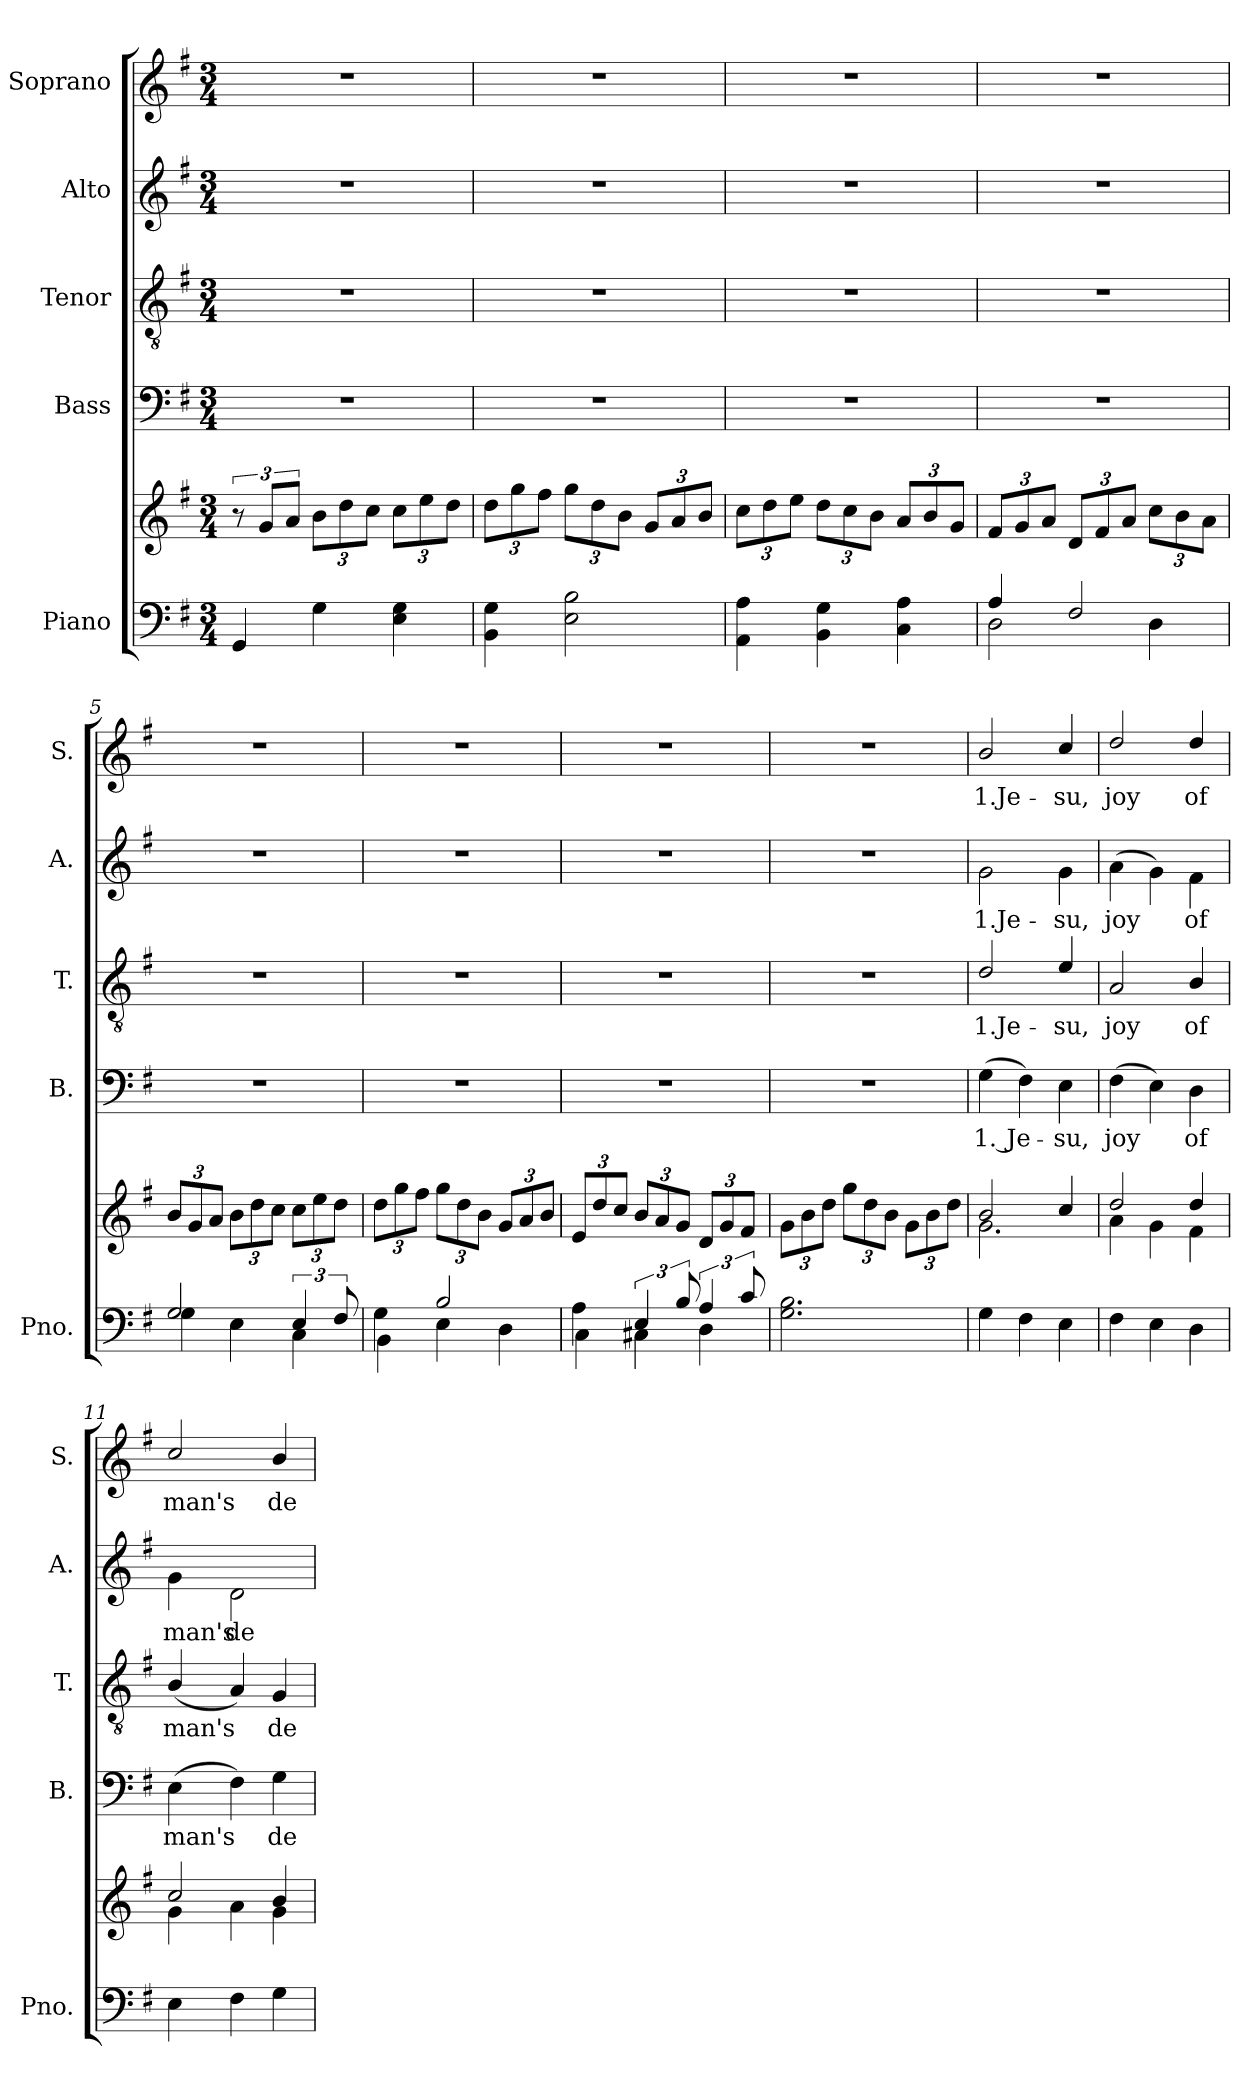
**kern	**kern	**kern	**text	**kern	**text	**kern	**text	**kern	**text
*part5	*part5	*part4	*part4	*part3	*part3	*part2	*part2	*part1	*part1
*staff6	*staff5	*staff4	*staff4	*staff3	*staff3	*staff2	*staff2	*staff1	*staff1
*I"Piano	*	*I"Bass	*	*I"Tenor	*	*I"Alto	*	*I"Soprano	*
*I'Pno.	*	*I'B.	*	*I'T.	*	*I'A.	*	*I'S.	*
*clefF4	*clefG2	*clefF4	*	*clefGv2	*	*clefG2	*	*clefG2	*
*k[f#]	*k[f#]	*k[f#]	*	*k[f#]	*	*k[f#]	*	*k[f#]	*
*G:	*G:	*G:	*	*G:	*	*G:	*	*G:	*
*M3/4	*M3/4	*M3/4	*	*M3/4	*	*M3/4	*	*M3/4	*
*MM70	*MM70	*MM70	*	*MM70	*	*MM70	*	*MM70	*
=1	=1	=1	=1	=1	=1	=1	=1	=1	=1
4GG/	12r	2.r	.	2.r	.	2.r	.	2.r	.
.	12g/L	.	.	.	.	.	.	.	.
.	12a/J	.	.	.	.	.	.	.	.
*	*Xbrackettup	*	*	*	*	*	*	*	*
4G\	12b\L	.	.	.	.	.	.	.	.
.	12dd\	.	.	.	.	.	.	.	.
.	12cc\J	.	.	.	.	.	.	.	.
4E\ 4G\	12cc\L	.	.	.	.	.	.	.	.
.	12ee\	.	.	.	.	.	.	.	.
.	12dd\J	.	.	.	.	.	.	.	.
=2	=2	=2	=2	=2	=2	=2	=2	=2	=2
4BB\ 4G\	12dd\L	2.r	.	2.r	.	2.r	.	2.r	.
.	12gg\	.	.	.	.	.	.	.	.
.	12ff#\J	.	.	.	.	.	.	.	.
2E\ 2B\	12gg\L	.	.	.	.	.	.	.	.
.	12dd\	.	.	.	.	.	.	.	.
.	12b\J	.	.	.	.	.	.	.	.
.	12g/L	.	.	.	.	.	.	.	.
.	12a/	.	.	.	.	.	.	.	.
.	12b/J	.	.	.	.	.	.	.	.
=3	=3	=3	=3	=3	=3	=3	=3	=3	=3
4AA\ 4A\	12cc\L	2.r	.	2.r	.	2.r	.	2.r	.
.	12dd\	.	.	.	.	.	.	.	.
.	12ee\J	.	.	.	.	.	.	.	.
4BB\ 4G\	12dd\L	.	.	.	.	.	.	.	.
.	12cc\	.	.	.	.	.	.	.	.
.	12b\J	.	.	.	.	.	.	.	.
4C\ 4A\	12a/L	.	.	.	.	.	.	.	.
.	12b/	.	.	.	.	.	.	.	.
.	12g/J	.	.	.	.	.	.	.	.
=4	=4	=4	=4	=4	=4	=4	=4	=4	=4
*^	*	*	*	*	*	*	*	*	*
4A/	2D\	12f#/L	2.r	.	2.r	.	2.r	.	2.r	.
.	.	12g/	.	.	.	.	.	.	.	.
.	.	12a/J	.	.	.	.	.	.	.	.
2F#/	.	12d/L	.	.	.	.	.	.	.	.
.	.	12f#/	.	.	.	.	.	.	.	.
.	.	12a/J	.	.	.	.	.	.	.	.
.	4D\	12cc\L	.	.	.	.	.	.	.	.
.	.	12b\	.	.	.	.	.	.	.	.
.	.	12a\J	.	.	.	.	.	.	.	.
=5	=5	=5	=5	=5	=5	=5	=5	=5	=5	=5
2G/	4G\	12b/L	2.r	.	2.r	.	2.r	.	2.r	.
.	.	12g/	.	.	.	.	.	.	.	.
.	.	12a/J	.	.	.	.	.	.	.	.
.	4E\	12b\L	.	.	.	.	.	.	.	.
.	.	12dd\	.	.	.	.	.	.	.	.
.	.	12cc\J	.	.	.	.	.	.	.	.
6E/	4C\	12cc\L	.	.	.	.	.	.	.	.
.	.	12ee\	.	.	.	.	.	.	.	.
12F#/	.	12dd\J	.	.	.	.	.	.	.	.
!!LO:LB:g=z
=6	=6	=6	=6	=6	=6	=6	=6	=6	=6	=6
4G\	4BB\	12dd\L	2.r	.	2.r	.	2.r	.	2.r	.
.	.	12gg\	.	.	.	.	.	.	.	.
.	.	12ff#\J	.	.	.	.	.	.	.	.
2B/	4E\	12gg\L	.	.	.	.	.	.	.	.
.	.	12dd\	.	.	.	.	.	.	.	.
.	.	12b\J	.	.	.	.	.	.	.	.
.	4D\	12g/L	.	.	.	.	.	.	.	.
.	.	12a/	.	.	.	.	.	.	.	.
.	.	12b/J	.	.	.	.	.	.	.	.
=7	=7	=7	=7	=7	=7	=7	=7	=7	=7	=7
4A\	4C\	12e/L	2.r	.	2.r	.	2.r	.	2.r	.
.	.	12dd/	.	.	.	.	.	.	.	.
.	.	12cc/J	.	.	.	.	.	.	.	.
6E/	4C#X\	12b/L	.	.	.	.	.	.	.	.
.	.	12a/	.	.	.	.	.	.	.	.
12B/	.	12g/J	.	.	.	.	.	.	.	.
6A/	4D\	12d/L	.	.	.	.	.	.	.	.
.	.	12g/	.	.	.	.	.	.	.	.
12c/	.	12f#/J	.	.	.	.	.	.	.	.
*v	*v	*	*	*	*	*	*	*	*	*
=8	=8	=8	=8	=8	=8	=8	=8	=8	=8
2.G\ 2.B\	12g\L	2.r	.	2.r	.	2.r	.	2.r	.
.	12b\	.	.	.	.	.	.	.	.
.	12dd\J	.	.	.	.	.	.	.	.
.	12gg\L	.	.	.	.	.	.	.	.
.	12dd\	.	.	.	.	.	.	.	.
.	12b\J	.	.	.	.	.	.	.	.
.	12g\L	.	.	.	.	.	.	.	.
.	12b\	.	.	.	.	.	.	.	.
.	12dd\J	.	.	.	.	.	.	.	.
=9	=9	=9	=9	=9	=9	=9	=9	=9	=9
*	*^	*	*	*	*	*	*	*	*
!	!	!	!	!LO:LY:b	!	!LO:LY:b	!	!LO:LY:b	!	!LO:LY:b
4G\	2b/	2.g\	(>4G\	1. Je-	2d/	1.Je-	2g\	1.Je-	2b/	1.Je-
4F#\	.	.	4F#\)	.	.	.	.	.	.	.
!	!	!	!	!LO:LY:b	!	!LO:LY:b	!	!LO:LY:b	!	!LO:LY:b
4E\	4cc/	.	4E\	-su,	4e/	-su,	4g\	-su,	4cc/	-su,
=10	=10	=10	=10	=10	=10	=10	=10	=10	=10	=10
!	!	!	!	!LO:LY:b	!	!LO:LY:b	!	!LO:LY:b	!	!LO:LY:b
4F#\	2dd/	4a\	(>4F#\	joy	2A/	joy	(>4a\	joy	2dd/	joy
4E\	.	4g\	4E\)	.	.	.	4g\)	.	.	.
!	!	!	!	!LO:LY:b	!	!LO:LY:b	!	!LO:LY:b	!	!LO:LY:b
4D\	4dd/	4f#\	4D\	of	4B/	of	4f#\	of	4dd/	of
=11	=11	=11	=11	=11	=11	=11	=11	=11	=11	=11
!	!	!	!	!LO:LY:b	!	!LO:LY:b	!	!LO:LY:b	!	!LO:LY:b
4E\	2cc/	4g\	(>4E\	man's	(<4B/	man's	4g\	man's	2cc/	man's
!	!	!	!	!	!	!	!	!LO:LY:b	!	!
4F#\	.	4a\	4F#\)	.	4A/)	.	2d\	de-	.	.
!	!	!	!	!LO:LY:b	!	!LO:LY:b	!	!	!	!LO:LY:b
4G\	4b/	4g\	4G\	de-	4G/	de-	.	.	4b/	de-
*	*v	*v	*	*	*	*	*	*	*	*
=	=	=	=	=	=	=	=	=	=
*-	*-	*-	*-	*-	*-	*-	*-	*-	*-
